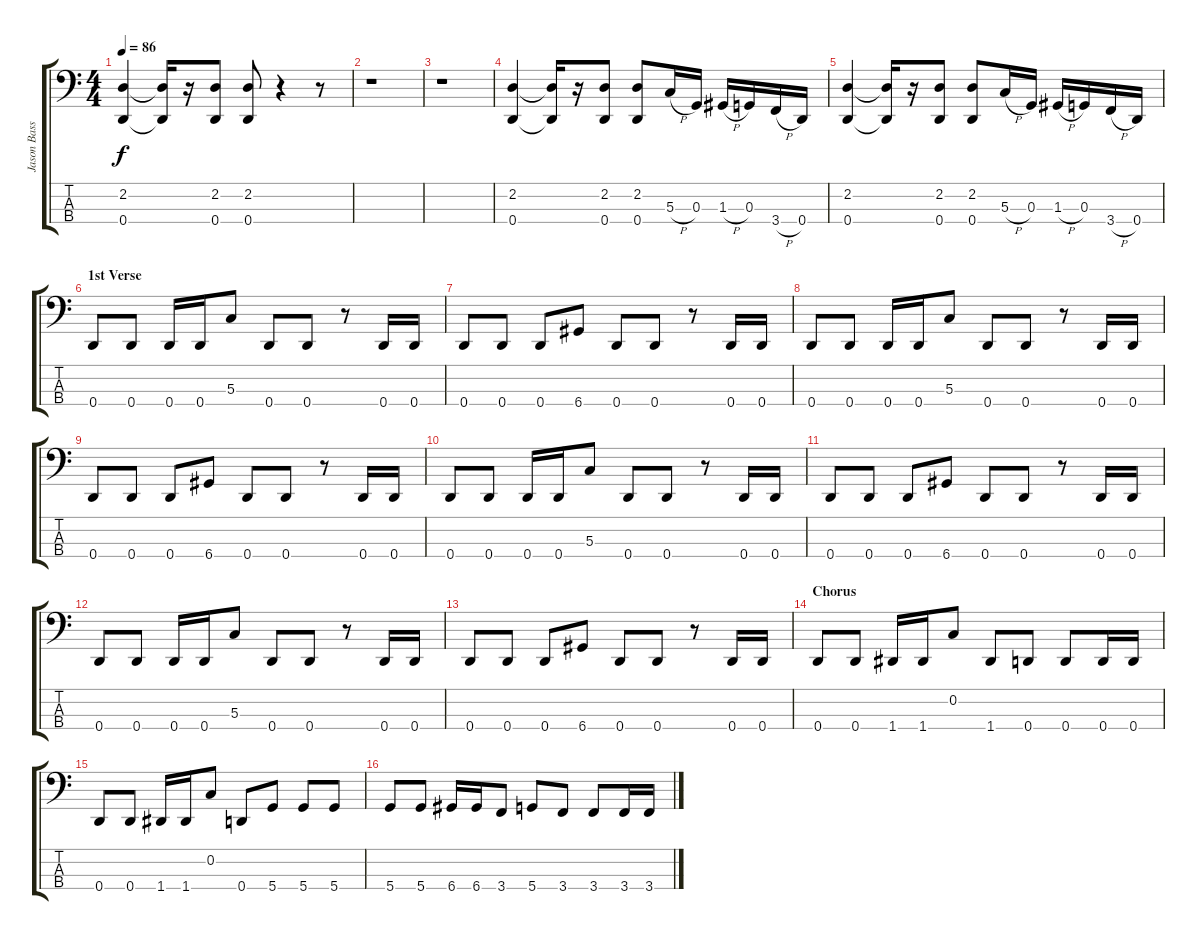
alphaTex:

\track ("Jason Bass" "Jason Bass") {instrument electricbasspick}
\staff {score tabs}
\tuning (F2 C2 G1 D1) {hide}
\ts (4 4)
\tempo 86
\clef f4
\ks c
(2.2 0.4).4{dy f} (2.2{t} 0.4{t}).16 r.16 (2.2 0.4).8 (2.2 0.4).8 r.4 r.8 |
r.1 |
r.1 |
(2.2 0.4).4 (2.2{t} 0.4{t}).16 r.16 (2.2 0.4).8 (2.2 0.4).8 5.3{h}.16 0.3.16 1.3{h}.16 0.3.16 3.4{h}.16 0.4.16 |
(2.2 0.4).4 (2.2{t} 0.4{t}).16 r.16 (2.2 0.4).8 (2.2 0.4).8 5.3{h}.16 0.3.16 1.3{h}.16 0.3.16 3.4{h}.16 0.4.16 |
\section ("" "1st Verse")
0.4.8 0.4.8 0.4.16 0.4.16 5.3.8 0.4.8 0.4.8 r.8 0.4.16 0.4.16 |
0.4.8 0.4.8 0.4.8 6.4.8 0.4.8 0.4.8 r.8 0.4.16 0.4.16 |
0.4.8 0.4.8 0.4.16 0.4.16 5.3.8 0.4.8 0.4.8 r.8 0.4.16 0.4.16 |
0.4.8 0.4.8 0.4.8 6.4.8 0.4.8 0.4.8 r.8 0.4.16 0.4.16 |
0.4.8 0.4.8 0.4.16 0.4.16 5.3.8 0.4.8 0.4.8 r.8 0.4.16 0.4.16 |
0.4.8 0.4.8 0.4.8 6.4.8 0.4.8 0.4.8 r.8 0.4.16 0.4.16 |
0.4.8 0.4.8 0.4.16 0.4.16 5.3.8 0.4.8 0.4.8 r.8 0.4.16 0.4.16 |
0.4.8 0.4.8 0.4.8 6.4.8 0.4.8 0.4.8 r.8 0.4.16 0.4.16 |
\section ("" "Chorus")
0.4.8 0.4.8 1.4.16 1.4.16 0.2.8 1.4.8 0.4.8 0.4.8 0.4.16 0.4.16 |
0.4.8 0.4.8 1.4.16 1.4.16 0.2.8 0.4.8 5.4.8 5.4.8 5.4.8 |
5.4.8 5.4.8 6.4.16 6.4.16 3.4.8 5.4.8 3.4.8 3.4.8 3.4.16 3.4.16
